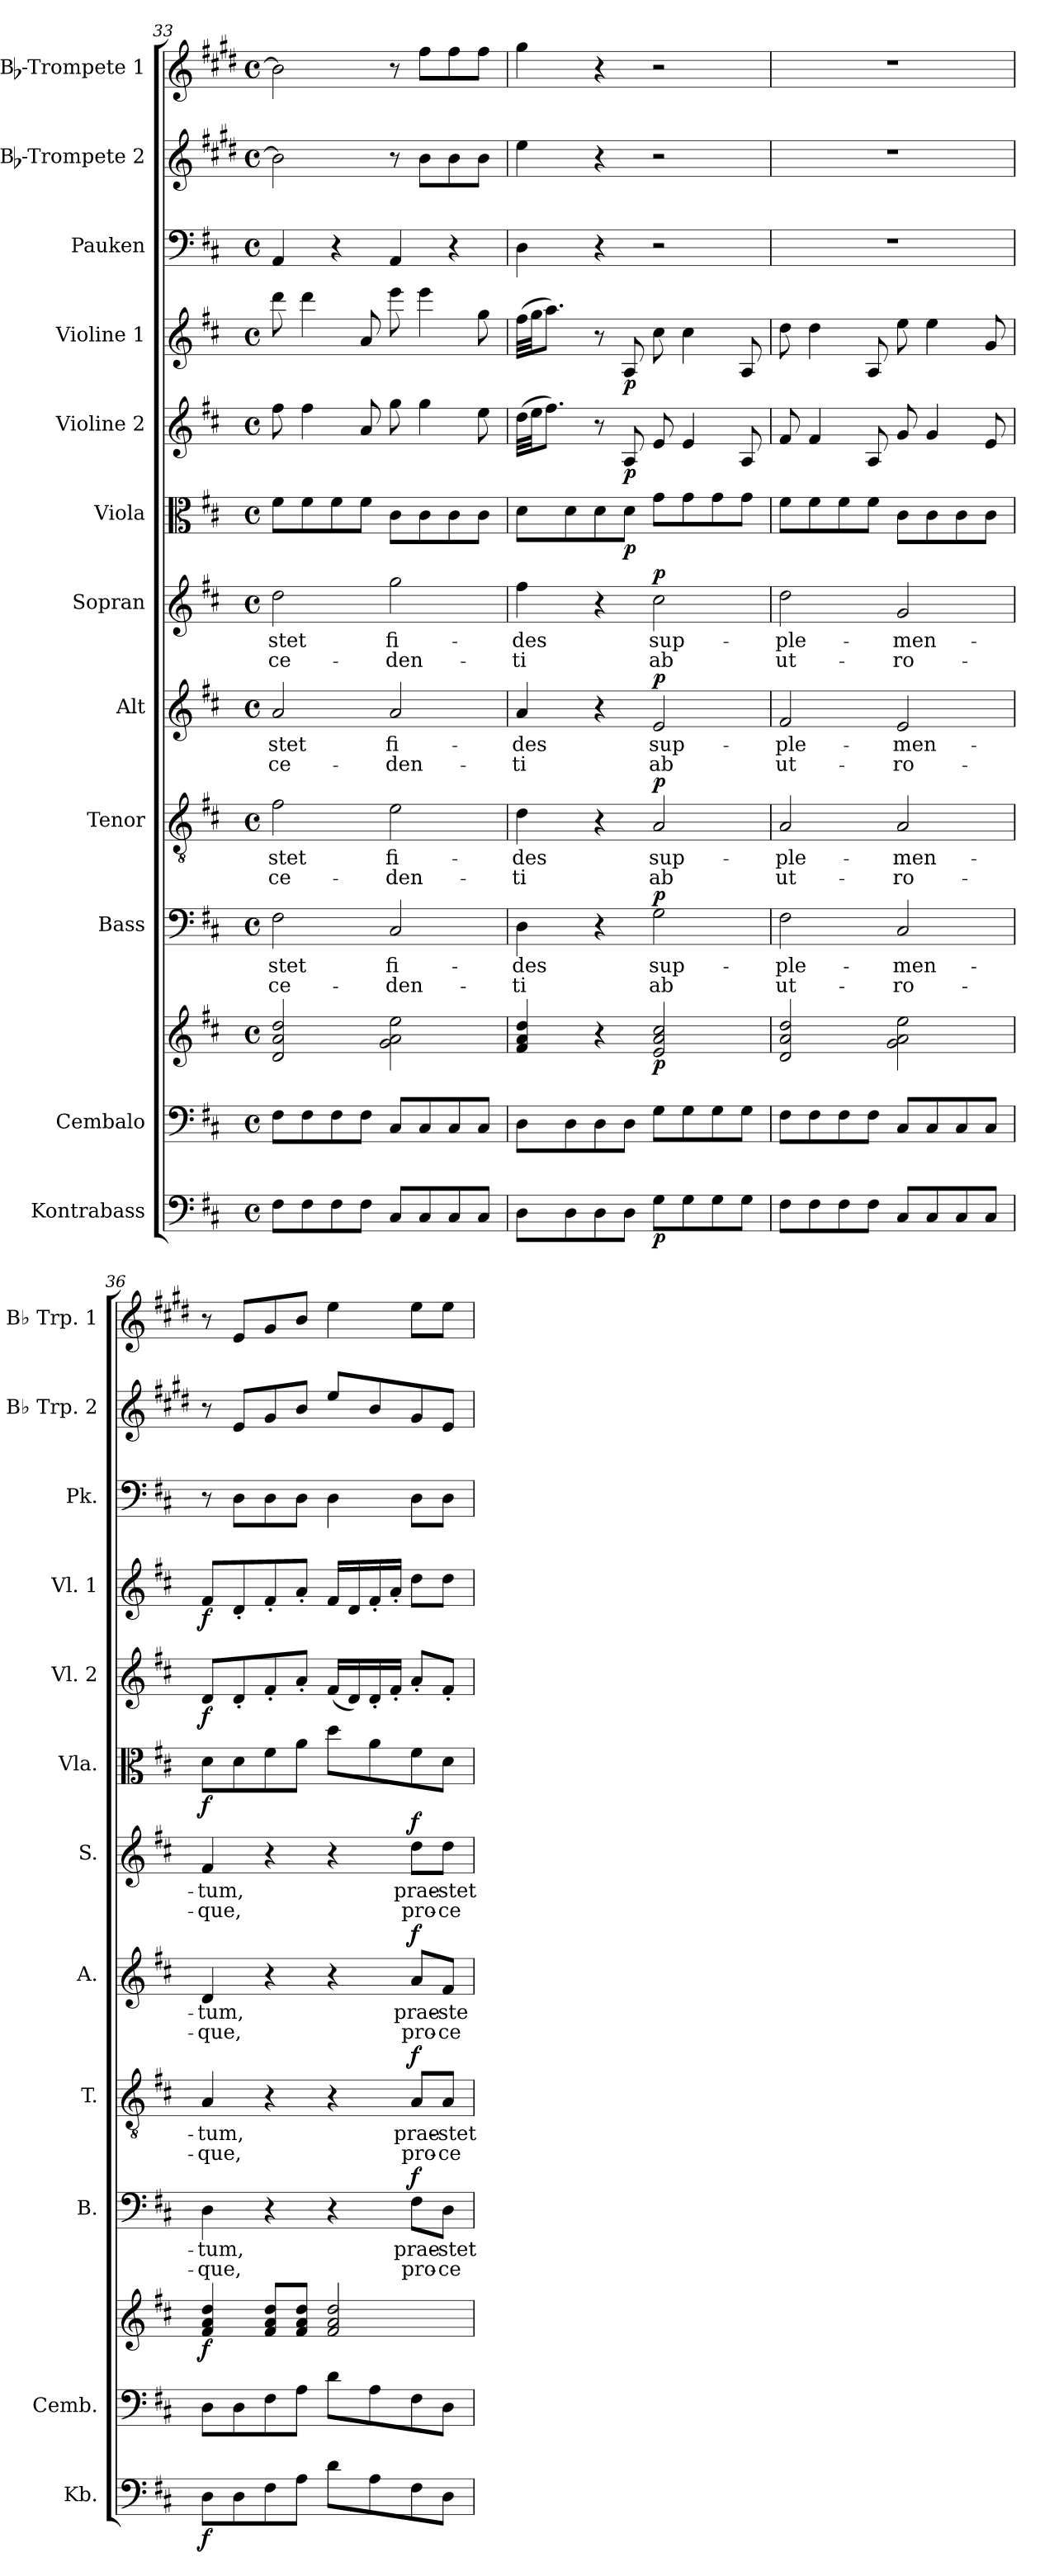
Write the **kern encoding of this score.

**kern	**dynam	**kern	**kern	**dynam	**kern	**text	**text	**dynam	**kern	**text	**text	**dynam	**kern	**text	**text	**dynam	**kern	**text	**text	**dynam	**kern	**dynam	**kern	**dynam	**kern	**dynam	**kern	**kern	**kern
*part12	*part12	*part11	*part11	*part11	*part10	*part10	*part10	*part10	*part9	*part9	*part9	*part9	*part8	*part8	*part8	*part8	*part7	*part7	*part7	*part7	*part6	*part6	*part5	*part5	*part4	*part4	*part3	*part2	*part1
*staff13	*staff13	*staff12	*staff11	*staff11/12	*staff10	*staff10	*staff10	*staff10	*staff9	*staff9	*staff9	*staff9	*staff8	*staff8	*staff8	*staff8	*staff7	*staff7	*staff7	*staff7	*staff6	*staff6	*staff5	*staff5	*staff4	*staff4	*staff3	*staff2	*staff1
*I"Kontrabass	*	*I"Cembalo	*	*	*I"Bass	*	*	*	*I"Tenor	*	*	*	*I"Alt	*	*	*	*I"Sopran	*	*	*	*I"Viola	*	*I"Violine 2	*	*I"Violine 1	*	*I"Pauken	*I"Bb-Trompete 2	*I"Bb-Trompete 1
*I'Kb.	*	*I'Cemb.	*	*	*I'B.	*	*	*	*I'T.	*	*	*	*I'A.	*	*	*	*I'S.	*	*	*	*I'Vla.	*	*I'Vl. 2	*	*I'Vl. 1	*	*I'Pk.	*I'Bb Trp. 2	*I'Bb Trp. 1
*clefF4	*	*clefF4	*clefG2	*	*clefF4	*	*	*	*clefGv2	*	*	*	*clefG2	*	*	*	*clefG2	*	*	*	*clefC3	*	*clefG2	*	*clefG2	*	*clefF4	*clefG2	*clefG2
*ITrd7c12	*	*	*	*	*	*	*	*	*	*	*	*	*	*	*	*	*	*	*	*	*	*	*	*	*	*	*	*ITrd1c2	*ITrd1c2
*k[f#c#]	*	*k[f#c#]	*k[f#c#]	*	*k[f#c#]	*	*	*	*k[f#c#]	*	*	*	*k[f#c#]	*	*	*	*k[f#c#]	*	*	*	*k[f#c#]	*	*k[f#c#]	*	*k[f#c#]	*	*k[f#c#]	*k[f#c#]	*k[f#c#]
*D:	*	*D:	*D:	*	*D:	*	*	*	*D:	*	*	*	*D:	*	*	*	*D:	*	*	*	*D:	*	*D:	*	*D:	*	*D:	*D:	*D:
*M4/4	*	*M4/4	*M4/4	*	*M4/4	*	*	*	*M4/4	*	*	*	*M4/4	*	*	*	*M4/4	*	*	*	*M4/4	*	*M4/4	*	*M4/4	*	*M4/4	*M4/4	*M4/4
*met(c)	*	*met(c)	*met(c)	*	*met(c)	*	*	*	*met(c)	*	*	*	*met(c)	*	*	*	*met(c)	*	*	*	*met(c)	*	*met(c)	*	*met(c)	*	*met(c)	*met(c)	*met(c)
=33	=33	=33	=33	=33	=33	=33	=33	=33	=33	=33	=33	=33	=33	=33	=33	=33	=33	=33	=33	=33	=33	=33	=33	=33	=33	=33	=33	=33	=33
!	!	!	!	!	!	!LO:LY:b	!LO:LY:b	!	!	!LO:LY:b	!LO:LY:b	!	!	!LO:LY:b	!LO:LY:b	!	!	!LO:LY:b	!LO:LY:b	!	!	!	!	!	!	!	!	!	!
8FF#\L	.	8F#\L	2d/ 2a/ 2dd/	.	2F#\	-stet	-ce-	.	2f#\	-stet	-ce-	.	2a/	-stet	-ce-	.	2dd\	-stet	-ce-	.	8f#\L	.	8ff#\	.	8ddd\	.	4AA/	2a\]	2a\]
8FF#\	.	8F#\	.	.	.	.	.	.	.	.	.	.	.	.	.	.	.	.	.	.	8f#\	.	4ff#\	.	4ddd\	.	.	.	.
8FF#\	.	8F#\	.	.	.	.	.	.	.	.	.	.	.	.	.	.	.	.	.	.	8f#\	.	.	.	.	.	4r	.	.
8FF#\J	.	8F#\J	.	.	.	.	.	.	.	.	.	.	.	.	.	.	.	.	.	.	8f#\J	.	8a/	.	8a/	.	.	.	.
!	!	!	!	!	!	!LO:LY:b	!LO:LY:b	!	!	!LO:LY:b	!LO:LY:b	!	!	!LO:LY:b	!LO:LY:b	!	!	!LO:LY:b	!LO:LY:b	!	!	!	!	!	!	!	!	!	!
8CC#/L	.	8C#/L	2g\ 2a\ 2ee\	.	2C#/	fi-	-den-	.	2e\	fi-	-den-	.	2a/	fi-	-den-	.	2gg\	fi-	-den-	.	8c#\L	.	8gg\	.	8eee\	.	4AA/	8r	8r
8CC#/	.	8C#/	.	.	.	.	.	.	.	.	.	.	.	.	.	.	.	.	.	.	8c#\	.	4gg\	.	4eee\	.	.	8a\L	8ee\L
8CC#/	.	8C#/	.	.	.	.	.	.	.	.	.	.	.	.	.	.	.	.	.	.	8c#\	.	.	.	.	.	4r	8a\	8ee\
8CC#/J	.	8C#/J	.	.	.	.	.	.	.	.	.	.	.	.	.	.	.	.	.	.	8c#\J	.	8ee\	.	8gg\	.	.	8a\J	8ee\J
!!LO:PB:g=z
=34	=34	=34	=34	=34	=34	=34	=34	=34	=34	=34	=34	=34	=34	=34	=34	=34	=34	=34	=34	=34	=34	=34	=34	=34	=34	=34	=34	=34	=34
!	!	!	!	!	!	!LO:LY:b	!LO:LY:b	!	!	!LO:LY:b	!LO:LY:b	!	!	!LO:LY:b	!LO:LY:b	!	!	!LO:LY:b	!LO:LY:b	!	!	!	!	!	!	!	!	!	!
8DD\L	.	8D\L	4f#/ 4a/ 4dd/	.	4D\	-des	-ti	.	4d\	-des	-ti	.	4a/	-des	-ti	.	4ff#\	-des	-ti	.	8d\L	.	(>32dd\LLL	.	(>32ff#\LLL	.	4D\	4dd\	4ff#\
.	.	.	.	.	.	.	.	.	.	.	.	.	.	.	.	.	.	.	.	.	.	.	32ee\JJ	.	32gg\JJ	.	.	.	.
.	.	.	.	.	.	.	.	.	.	.	.	.	.	.	.	.	.	.	.	.	.	.	8.ff#\J)	.	8.aa\J)	.	.	.	.
8DD\	.	8D\	.	.	.	.	.	.	.	.	.	.	.	.	.	.	.	.	.	.	8d\	.	.	.	.	.	.	.	.
8DD\	.	8D\	4r	.	4r	.	.	.	4r	.	.	.	4r	.	.	.	4r	.	.	.	8d\	.	8r	.	8r	.	4r	4r	4r
!	!	!	!	!	!	!	!	!	!	!	!	!	!	!	!	!	!	!	!	!	!	!LO:DY:b	!	!LO:DY:b	!	!LO:DY:b	!	!	!
8DD\J	.	8D\J	.	.	.	.	.	.	.	.	.	.	.	.	.	.	.	.	.	.	8d\J	p	8A/	p	8A/	p	.	.	.
!	!LO:DY:b	!	!	!LO:DY:b	!	!LO:LY:b	!LO:LY:b	!LO:DY:a	!	!LO:LY:b	!LO:LY:b	!LO:DY:a	!	!LO:LY:b	!LO:LY:b	!LO:DY:a	!	!LO:LY:b	!LO:LY:b	!LO:DY:a	!	!	!	!	!	!	!	!	!
8GG\L	p	8G\L	2e/ 2a/ 2cc#/	p	2G\	sup-	ab	p	2A/	sup-	ab	p	2e/	sup-	ab	p	2cc#\	sup-	ab	p	8g\L	.	8e/	.	8cc#\	.	2r	2r	2r
8GG\	.	8G\	.	.	.	.	.	.	.	.	.	.	.	.	.	.	.	.	.	.	8g\	.	4e/	.	4cc#\	.	.	.	.
8GG\	.	8G\	.	.	.	.	.	.	.	.	.	.	.	.	.	.	.	.	.	.	8g\	.	.	.	.	.	.	.	.
8GG\J	.	8G\J	.	.	.	.	.	.	.	.	.	.	.	.	.	.	.	.	.	.	8g\J	.	8A/	.	8A/	.	.	.	.
=35	=35	=35	=35	=35	=35	=35	=35	=35	=35	=35	=35	=35	=35	=35	=35	=35	=35	=35	=35	=35	=35	=35	=35	=35	=35	=35	=35	=35	=35
!	!	!	!	!	!	!LO:LY:b	!LO:LY:b	!	!	!LO:LY:b	!LO:LY:b	!	!	!LO:LY:b	!LO:LY:b	!	!	!LO:LY:b	!LO:LY:b	!	!	!	!	!	!	!	!	!	!
8FF#\L	.	8F#\L	2d/ 2a/ 2dd/	.	2F#\	-ple-	ut-	.	2A/	-ple-	ut-	.	2f#/	-ple-	ut-	.	2dd\	-ple-	ut-	.	8f#\L	.	8f#/	.	8dd\	.	1r	1r	1r
8FF#\	.	8F#\	.	.	.	.	.	.	.	.	.	.	.	.	.	.	.	.	.	.	8f#\	.	4f#/	.	4dd\	.	.	.	.
8FF#\	.	8F#\	.	.	.	.	.	.	.	.	.	.	.	.	.	.	.	.	.	.	8f#\	.	.	.	.	.	.	.	.
8FF#\J	.	8F#\J	.	.	.	.	.	.	.	.	.	.	.	.	.	.	.	.	.	.	8f#\J	.	8A/	.	8A/	.	.	.	.
!	!	!	!	!	!	!LO:LY:b	!LO:LY:b	!	!	!LO:LY:b	!LO:LY:b	!	!	!LO:LY:b	!LO:LY:b	!	!	!LO:LY:b	!LO:LY:b	!	!	!	!	!	!	!	!	!	!
8CC#/L	.	8C#/L	2g\ 2a\ 2ee\	.	2C#/	-men-	-ro-	.	2A/	-men-	-ro-	.	2e/	-men-	-ro-	.	2g/	-men-	-ro-	.	8c#\L	.	8g/	.	8ee\	.	.	.	.
8CC#/	.	8C#/	.	.	.	.	.	.	.	.	.	.	.	.	.	.	.	.	.	.	8c#\	.	4g/	.	4ee\	.	.	.	.
8CC#/	.	8C#/	.	.	.	.	.	.	.	.	.	.	.	.	.	.	.	.	.	.	8c#\	.	.	.	.	.	.	.	.
8CC#/J	.	8C#/J	.	.	.	.	.	.	.	.	.	.	.	.	.	.	.	.	.	.	8c#\J	.	8e/	.	8g/	.	.	.	.
=36	=36	=36	=36	=36	=36	=36	=36	=36	=36	=36	=36	=36	=36	=36	=36	=36	=36	=36	=36	=36	=36	=36	=36	=36	=36	=36	=36	=36	=36
!	!LO:DY:b	!	!	!LO:DY:b	!	!LO:LY:b	!LO:LY:b	!	!	!LO:LY:b	!LO:LY:b	!	!	!LO:LY:b	!LO:LY:b	!	!	!LO:LY:b	!LO:LY:b	!	!	!LO:DY:b	!	!LO:DY:b	!	!LO:DY:b	!	!	!
8DD\L	f	8D\L	4f#/ 4a/ 4dd/	f	4D\	-tum,	-que,	.	4A/	-tum,	-que,	.	4d/	-tum,	-que,	.	4f#/	-tum,	-que,	.	8d\L	f	8d/L	f	8f#/L	f	8r	8r	8r
8DD\	.	8D\	.	.	.	.	.	.	.	.	.	.	.	.	.	.	.	.	.	.	8d\	.	8d'</	.	8d'</	.	8D\L	8d/L	8d/L
8FF#\	.	8F#\	8f#/ 8a/ 8dd/L	.	4r	.	.	.	4r	.	.	.	4r	.	.	.	4r	.	.	.	8f#\	.	8f#'</	.	8f#'</	.	8D\	8f#/	8f#/
8AA\J	.	8A\J	8f#/ 8a/ 8dd/J	.	.	.	.	.	.	.	.	.	.	.	.	.	.	.	.	.	8a\J	.	8a'</J	.	8a'</J	.	8D\J	8a/J	8a/J
8D\L	.	8d\L	2f#/ 2a/ 2dd/	.	4r	.	.	.	4r	.	.	.	4r	.	.	.	4r	.	.	.	8dd\L	.	(<16f#/LL	.	16f#/LL	.	4D\	8dd/L	4dd\
.	.	.	.	.	.	.	.	.	.	.	.	.	.	.	.	.	.	.	.	.	.	.	16d/)	.	16d/	.	.	.	.
8AA\	.	8A\	.	.	.	.	.	.	.	.	.	.	.	.	.	.	.	.	.	.	8a\	.	16d'</	.	16f#'</	.	.	8a/	.
.	.	.	.	.	.	.	.	.	.	.	.	.	.	.	.	.	.	.	.	.	.	.	16f#'</JJ	.	16a'</JJ	.	.	.	.
!	!	!	!	!	!	!LO:LY:b	!LO:LY:b	!LO:DY:a	!	!LO:LY:b	!LO:LY:b	!LO:DY:a	!	!LO:LY:b	!LO:LY:b	!LO:DY:a	!	!LO:LY:b	!LO:LY:b	!LO:DY:a	!	!	!	!	!	!	!	!	!
8FF#\	.	8F#\	.	.	8F#\L	prae-	pro-	f	8A/L	prae-	pro-	f	8a/L	prae-	pro-	f	8dd\L	prae-	pro-	f	8f#\	.	8a'</L	.	8dd\L	.	8D\L	8f#/	8dd\L
!	!	!	!	!	!	!LO:LY:b	!LO:LY:b	!	!	!LO:LY:b	!LO:LY:b	!	!	!LO:LY:b	!LO:LY:b	!	!	!LO:LY:b	!LO:LY:b	!	!	!	!	!	!	!	!	!	!
8DD\J	.	8D\J	.	.	8D\J	-stet	-ce-	.	8A/J	-stet	-ce-	.	8f#/J	-ste	-ce-	.	8dd\J	-stet	-ce-	.	8d\J	.	8f#'</J	.	8dd\J	.	8D\J	8d/J	8dd\J
=	=	=	=	=	=	=	=	=	=	=	=	=	=	=	=	=	=	=	=	=	=	=	=	=	=	=	=	=	=
*-	*-	*-	*-	*-	*-	*-	*-	*-	*-	*-	*-	*-	*-	*-	*-	*-	*-	*-	*-	*-	*-	*-	*-	*-	*-	*-	*-	*-	*-
